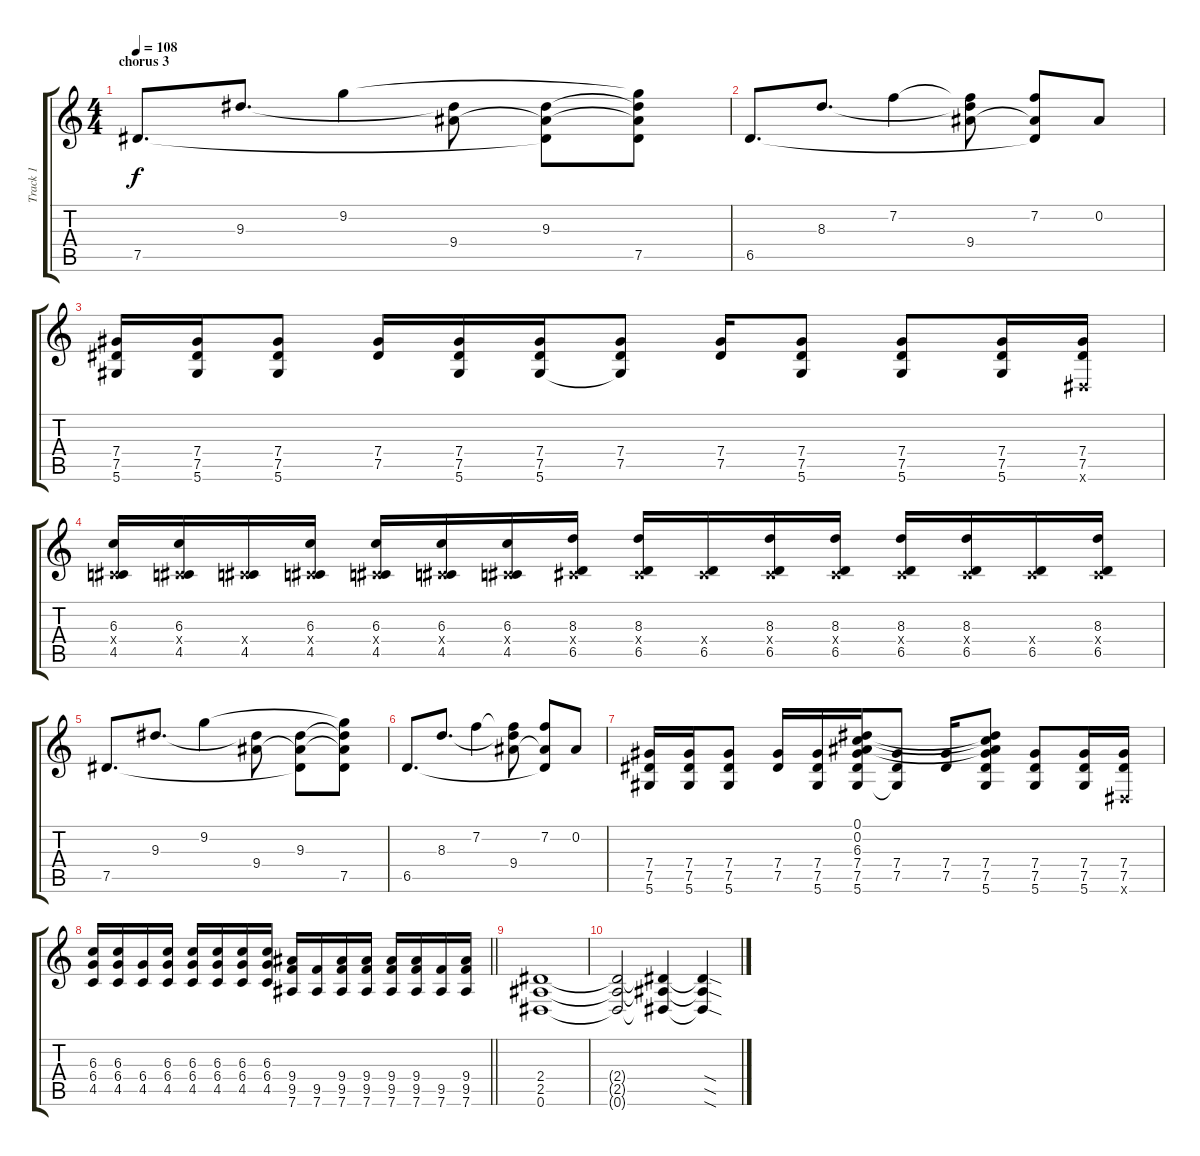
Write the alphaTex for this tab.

\track ("Track 1" "Track 1") {instrument overdrivenguitar}
\staff {score tabs}
\tuning (Eb4 Bb3 Gb3 Db3 Ab2 Eb2) {hide}
\ts (4 4)
\section ("" "chorus 3")
\tempo 108
\clef g2
\ks c
7.5.8{d dy f} 9.3.8{d} 9.2.4 (9.3{t} 9.4).8 (9.3 9.4{t} 7.5{t}).8 (9.2{t} 9.3{t} 9.4{t} 7.5).8 |
6.5.8{d} 8.3.8{d} 7.2.4 (7.2{t} 8.3{t} 9.4).8 (7.2 9.4{t} 6.5{t}).8 0.2.8 |
(7.4 7.5 5.6).16 (7.4 7.5 5.6).16 (7.4 7.5 5.6).8 (7.4 7.5).16 (7.4 7.5 5.6).16 (7.4 7.5 5.6).16 (7.4 7.5 5.6{t}).8 (7.4 7.5).16 (7.4 7.5 5.6).8 (7.4 7.5 5.6).8 (7.4 7.5 5.6).16 (7.4 7.5 0.6{x}).16 |
(6.3 0.4{x} 4.5).16 (6.3 0.4{x} 4.5).16 (0.4{x} 4.5).16 (6.3 0.4{x} 4.5).16 (6.3 0.4{x} 4.5).16 (6.3 0.4{x} 4.5).16 (6.3 0.4{x} 4.5).16 (8.3 0.4{x} 6.5).16 (8.3 0.4{x} 6.5).16 (0.4{x} 6.5).16 (8.3 0.4{x} 6.5).16 (8.3 0.4{x} 6.5).16 (8.3 0.4{x} 6.5).16 (8.3 0.4{x} 6.5).16 (0.4{x} 6.5).16 (8.3 0.4{x} 6.5).16 |
7.5.8{d} 9.3.8{d} 9.2.4 (9.3{t} 9.4).8 (9.3 9.4{t} 7.5{t}).8 (9.2{t} 9.3{t} 9.4{t} 7.5).8 |
6.5.8{d} 8.3.8{d} 7.2.4 (7.2{t} 8.3{t} 9.4).8 (7.2 9.4{t} 6.5{t}).8 0.2.8 |
(7.4 7.5 5.6).16 (7.4 7.5 5.6).16 (7.4 7.5 5.6).8 (7.4 7.5).16 (7.4 7.5 5.6).16 (0.1 0.2 6.3 7.4 7.5 5.6).16 (7.4 7.5 5.6{t}).8 (7.4 7.5).16 (0.1{t} 0.2{t} 6.3{t} 7.4 7.5 5.6).8 (7.4 7.5 5.6).8 (7.4 7.5 5.6).16 (7.4 7.5 0.6{x}).16 |
\barLineRight lightlight
(6.3 6.4 4.5).16 (6.3 6.4 4.5).16 (6.4 4.5).16 (6.3 6.4 4.5).16 (6.3 6.4 4.5).16 (6.3 6.4 4.5).16 (6.3 6.4 4.5).16 (6.3 6.4 4.5).16 (9.4 9.5 7.6).16 (9.5 7.6).16 (9.4 9.5 7.6).16 (9.4 9.5 7.6).16 (9.4 9.5 7.6).16 (9.4 9.5 7.6).16 (9.5 7.6).16 (9.4 9.5 7.6).16 |
(2.4 2.5 0.6).1 |
(2.4{t} 2.5{t} 0.6{t}).2 (2.4{t} 2.5{t} 0.6{t}).4 (2.4{sod t} 2.5{sod t} 0.6{sod t}).4
